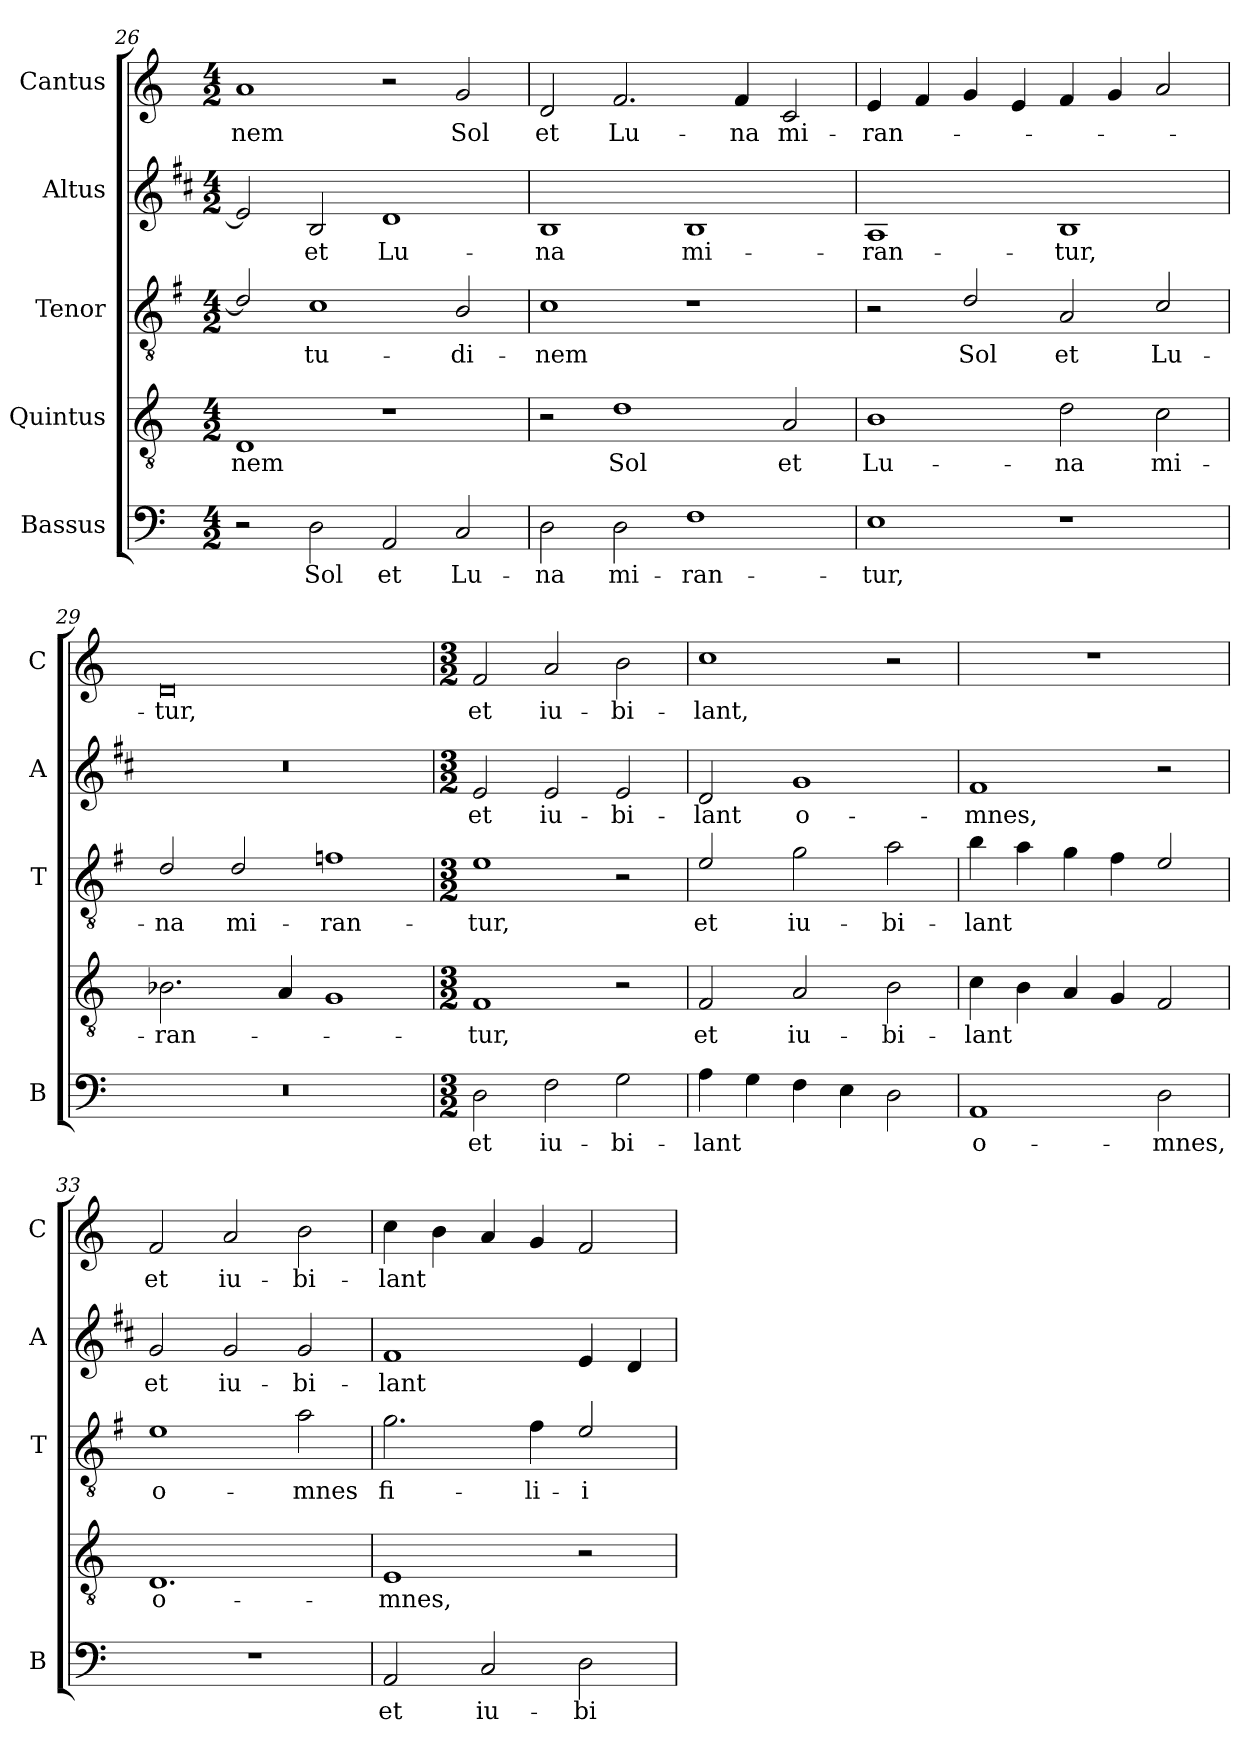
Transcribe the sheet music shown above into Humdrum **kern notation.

**kern	**text	**kern	**text	**kern	**text	**kern	**text	**kern	**text
*part5	*part5	*part4	*part4	*part3	*part3	*part2	*part2	*part1	*part1
*staff5	*staff5	*staff4	*staff4	*staff3	*staff3	*staff2	*staff2	*staff1	*staff1
*I"Bassus	*	*I"Quintus	*	*I"Tenor	*	*I"Altus	*	*I"Cantus	*
*I'B	*	*	*	*I'T	*	*I'A	*	*I'C	*
!!LO:LB:g=z
*clefF4	*	*clefGv2	*	*clefGv2	*	*clefG2	*	*clefG2	*
*	*	*	*	*ITrd4c7	*	*ITrd1c2	*	*	*
*k[]	*	*k[]	*	*k[]	*	*k[]	*	*k[]	*
*C:	*	*C:	*	*C:	*	*C:	*	*C:	*
*M4/2	*	*M4/2	*	*M4/2	*	*M4/2	*	*M4/2	*
=26	=26	=26	=26	=26	=26	=26	=26	=26	=26
!	!	!	!LO:LY:b	!	!	!	!	!	!LO:LY:b
2r	.	1D	-nem	2G/]	.	2d/]	.	1a	-nem
!	!LO:LY:b	!	!	!	!LO:LY:b	!	!LO:LY:b	!	!
2D\	Sol	.	.	1F	-tu-	2A/	et	.	.
!	!LO:LY:b	!	!	!	!	!	!LO:LY:b	!	!
2AA/	et	1r	.	.	.	1c	Lu-	2r	.
!	!LO:LY:b	!	!	!	!LO:LY:b	!	!	!	!LO:LY:b
2C/	Lu-	.	.	2E/	-di-	.	.	2g/	Sol
=27	=27	=27	=27	=27	=27	=27	=27	=27	=27
!	!LO:LY:b	!	!	!	!LO:LY:b	!	!LO:LY:b	!	!LO:LY:b
2D\	-na	2r	.	1F	-nem	1A	-na	2d/	et
!	!LO:LY:b	!	!LO:LY:b	!	!	!	!	!	!LO:LY:b
2D\	mi-	1d	Sol	.	.	.	.	2.f/	Lu-
!	!LO:LY:b	!	!	!	!	!	!LO:LY:b	!	!
1F	-ran-	.	.	1r	.	1A	mi-	.	.
!	!	!	!	!	!	!	!	!	!LO:LY:b
.	.	.	.	.	.	.	.	4f/	-na
!	!	!	!LO:LY:b	!	!	!	!	!	!LO:LY:b
.	.	2A/	et	.	.	.	.	2c/	mi-
=28	=28	=28	=28	=28	=28	=28	=28	=28	=28
!	!LO:LY:b	!	!LO:LY:b	!	!	!	!LO:LY:b	!	!LO:LY:b
1E	-tur,	1B	Lu-	2r	.	1G	-ran-	4e/	-ran-
.	.	.	.	.	.	.	.	4f/	.
!	!	!	!	!	!LO:LY:b	!	!	!	!
.	.	.	.	2G/	Sol	.	.	4g/	.
.	.	.	.	.	.	.	.	4e/	.
!	!	!	!LO:LY:b	!	!LO:LY:b	!	!LO:LY:b	!	!
1r	.	2d\	-na	2D/	et	1A	-tur,	4f/	.
.	.	.	.	.	.	.	.	4g/	.
!	!	!	!LO:LY:b	!	!LO:LY:b	!	!	!	!
.	.	2c\	mi-	2F/	Lu-	.	.	2a/	.
=29	=29	=29	=29	=29	=29	=29	=29	=29	=29
!	!	!	!LO:LY:b	!	!LO:LY:b	!	!	!	!LO:LY:b
0r	.	2.B-X\	-ran-	2G/	-na	0r	.	0d	-tur,
!	!	!	!	!	!LO:LY:b	!	!	!	!
.	.	.	.	2G/	mi-	.	.	.	.
.	.	4A/	.	.	.	.	.	.	.
!	!	!	!	!	!LO:LY:b	!	!	!	!
.	.	1G	.	1B-X	-ran-	.	.	.	.
=30	=30	=30	=30	=30	=30	=30	=30	=30	=30
*M3/2	*	*M3/2	*	*M3/2	*	*M3/2	*	*M3/2	*
!	!LO:LY:b	!	!LO:LY:b	!	!LO:LY:b	!	!LO:LY:b	!	!LO:LY:b
2D\	et	1F	-tur,	1A	-tur,	2d/	et	2f/	et
!	!LO:LY:b	!	!	!	!	!	!LO:LY:b	!	!LO:LY:b
2F\	iu-	.	.	.	.	2d/	iu-	2a/	iu-
!	!LO:LY:b	!	!	!	!	!	!LO:LY:b	!	!LO:LY:b
2G\	-bi-	2r	.	2r	.	2d/	-bi-	2b\	-bi-
!!LO:PB:g=z
=31	=31	=31	=31	=31	=31	=31	=31	=31	=31
!	!LO:LY:b	!	!LO:LY:b	!	!LO:LY:b	!	!LO:LY:b	!	!LO:LY:b
4A\	-lant	2F/	et	2A/	et	2c/	-lant	1cc	-lant,
4G\	.	.	.	.	.	.	.	.	.
!	!	!	!LO:LY:b	!	!LO:LY:b	!	!LO:LY:b	!	!
4F\	.	2A/	iu-	2c\	iu-	1f	o-	.	.
4E\	.	.	.	.	.	.	.	.	.
!	!	!	!LO:LY:b	!	!LO:LY:b	!	!	!	!
2D\	.	2B\	-bi-	2d\	-bi-	.	.	2r	.
=32	=32	=32	=32	=32	=32	=32	=32	=32	=32
!	!LO:LY:b	!	!LO:LY:b	!	!LO:LY:b	!	!LO:LY:b	!	!
1AA	o-	4c\	-lant	4e\	-lant	1e	-mnes,	1.r	.
.	.	4B\	.	4d\	.	.	.	.	.
.	.	4A/	.	4c\	.	.	.	.	.
.	.	4G/	.	4B\	.	.	.	.	.
!	!LO:LY:b	!	!	!	!	!	!	!	!
2D\	-mnes,	2F/	.	2A/	.	2r	.	.	.
=33	=33	=33	=33	=33	=33	=33	=33	=33	=33
!	!	!	!LO:LY:b	!	!LO:LY:b	!	!LO:LY:b	!	!LO:LY:b
1.r	.	1.D	o-	1A	o-	2f/	et	2f/	et
!	!	!	!	!	!	!	!LO:LY:b	!	!LO:LY:b
.	.	.	.	.	.	2f/	iu-	2a/	iu-
!	!	!	!	!	!LO:LY:b	!	!LO:LY:b	!	!LO:LY:b
.	.	.	.	2d\	-mnes	2f/	-bi-	2b\	-bi-
=34	=34	=34	=34	=34	=34	=34	=34	=34	=34
!	!LO:LY:b	!	!LO:LY:b	!	!LO:LY:b	!	!LO:LY:b	!	!LO:LY:b
2AA/	et	1E	-mnes,	2.c\	fi-	1e	-lant	4cc\	-lant
.	.	.	.	.	.	.	.	4b\	.
!	!LO:LY:b	!	!	!	!	!	!	!	!
2C/	iu-	.	.	.	.	.	.	4a/	.
!	!	!	!	!	!LO:LY:b	!	!	!	!
.	.	.	.	4B\	-li-	.	.	4g/	.
!	!LO:LY:b	!	!	!	!LO:LY:b	!	!	!	!
2D\	-bi-	2r	.	2A/	-i	4d/	.	2f/	.
.	.	.	.	.	.	4c/	.	.	.
=	=	=	=	=	=	=	=	=	=
*-	*-	*-	*-	*-	*-	*-	*-	*-	*-
